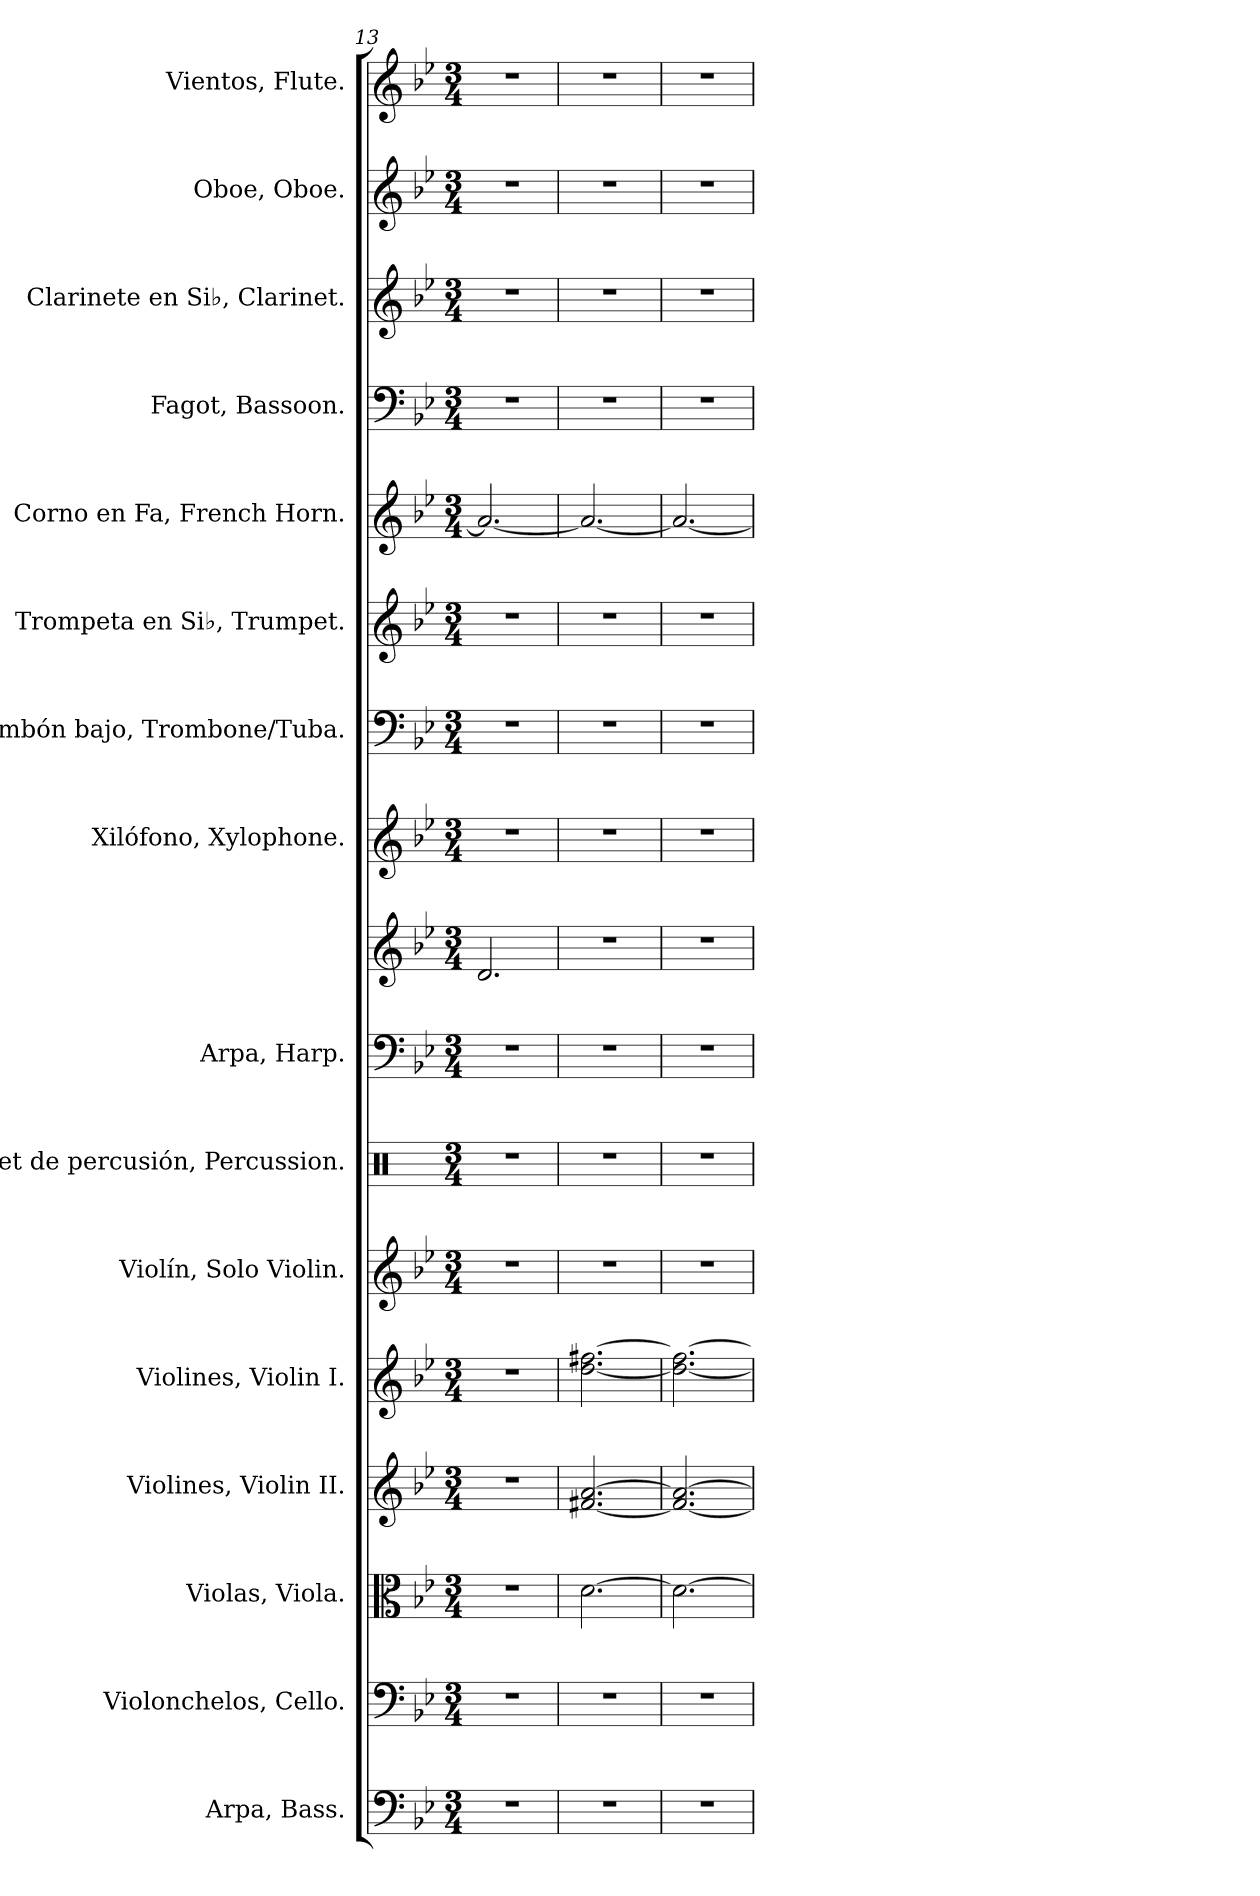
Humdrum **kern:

**kern	**kern	**kern	**kern	**kern	**kern	**kern	**kern	**kern	**kern	**kern	**kern	**kern	**kern	**kern	**kern	**kern
*part16	*part15	*part14	*part13	*part12	*part11	*part10	*part9	*part9	*part8	*part7	*part6	*part5	*part4	*part3	*part2	*part1
*staff17	*staff16	*staff15	*staff14	*staff13	*staff12	*staff11	*staff10	*staff9	*staff8	*staff7	*staff6	*staff5	*staff4	*staff3	*staff2	*staff1
*I"Arpa, Bass.	*I"Violonchelos, Cello.	*I"Violas, Viola.	*I"Violines, Violin II.	*I"Violines, Violin I.	*I"Violín, Solo Violin.	*I"Set de percusión, Percussion.	*I"Arpa, Harp.	*	*I"Xilófono, Xylophone.	*I"Trombón bajo, Trombone/Tuba.	*I"Trompeta en Si♭, Trumpet.	*I"Corno en Fa, French Horn.	*I"Fagot, Bassoon.	*I"Clarinete en Si♭, Clarinet.	*I"Oboe, Oboe.	*I"Vientos, Flute.
*I'Arp.	*I'Vcs.	*I'Vlas.	*I'Vlns.	*I'Vlns.	*I'Vln.	*	*I'Arp.	*	*I'Xil.	*I'Tbn. B.	*I'Tpt. Si♭	*I'Cor. Fa	*I'Fag.	*I'Cl. Si♭	*I'Ob.	*I'Vi.
*clefF4	*clefF4	*clefC3	*clefG2	*clefG2	*clefG2	*clefX	*clefF4	*clefG2	*clefG2	*clefF4	*clefG2	*clefG2	*clefF4	*clefG2	*clefG2	*clefG2
*	*	*	*	*	*	*	*	*	*ITrd-7c-12	*	*ITrd1c2	*ITrd4c7	*	*ITrd1c2	*	*
*k[b-e-]	*k[b-e-]	*k[b-e-]	*k[b-e-]	*k[b-e-]	*k[b-e-]	*k[]	*k[b-e-]	*k[b-e-]	*k[b-e-]	*k[b-e-]	*k[b-e-a-d-]	*k[b-e-a-]	*k[b-e-]	*k[b-e-a-d-]	*k[b-e-]	*k[b-e-]
*M3/4	*M3/4	*M3/4	*M3/4	*M3/4	*M3/4	*M3/4	*M3/4	*M3/4	*M3/4	*M3/4	*M3/4	*M3/4	*M3/4	*M3/4	*M3/4	*M3/4
=13	=13	=13	=13	=13	=13	=13	=13	=13	=13	=13	=13	=13	=13	=13	=13	=13
2.r	2.r	2.r	2.r	2.r	2.r	2.r	2.r	2.d/	2.r	2.r	2.r	2.d/_	2.r	2.r	2.r	2.r
=14	=14	=14	=14	=14	=14	=14	=14	=14	=14	=14	=14	=14	=14	=14	=14	=14
2.r	2.r	[2.d\	[2.f#X/ [2.a/	[2.dd\ [2.ff#X\	2.r	2.r	2.r	2.r	2.r	2.r	2.r	2.d/_	2.r	2.r	2.r	2.r
=15	=15	=15	=15	=15	=15	=15	=15	=15	=15	=15	=15	=15	=15	=15	=15	=15
2.r	2.r	2.d\_	2.f#/_ 2.a/_	2.dd\_ 2.ff#\_	2.r	2.r	2.r	2.r	2.r	2.r	2.r	2.d/_	2.r	2.r	2.r	2.r
=	=	=	=	=	=	=	=	=	=	=	=	=	=	=	=	=
*-	*-	*-	*-	*-	*-	*-	*-	*-	*-	*-	*-	*-	*-	*-	*-	*-
